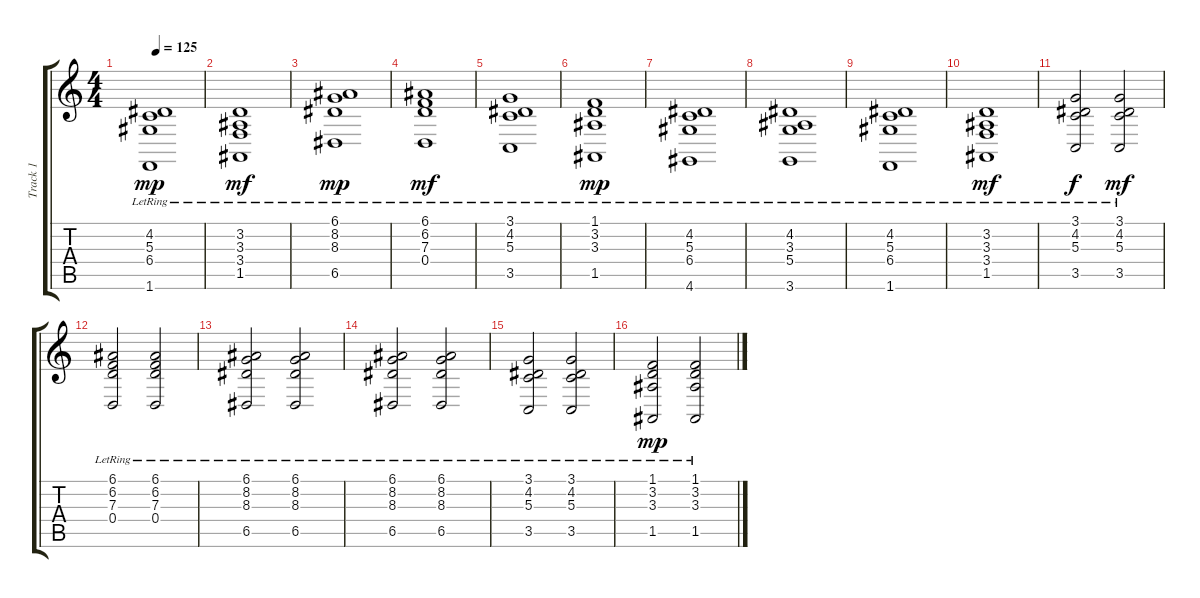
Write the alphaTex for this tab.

\track ("Track 1" "Track 1") {instrument honkytonkpiano}
\staff {score tabs}
\tuning (E4 B3 G3 D3 A2 E2) {hide}
\ts (4 4)
\tempo 125
\clef g2
\ks c
(4.2{lr} 5.3{lr} 6.4{lr} 1.6{lr}).1{dy mp} |
(3.2{lr} 3.3{lr} 3.4{lr} 1.5{lr}).1{dy mf} |
(6.1{lr} 8.2{lr} 8.3{lr} 6.5{lr}).1{dy mp} |
(6.1{lr} 6.2{lr} 7.3{lr} 0.4{lr}).1{dy mf} |
(3.1{lr} 4.2{lr} 5.3{lr} 3.5{lr}).1 |
(1.1{lr} 3.2{lr} 3.3{lr} 1.5{lr}).1{dy mp} |
(4.2{lr} 5.3{lr} 6.4{lr} 4.6{lr}).1 |
(4.2{lr} 3.3{lr} 5.4{lr} 3.6{lr}).1 |
(4.2{lr} 5.3{lr} 6.4{lr} 1.6{lr}).1 |
(3.2{lr} 3.3{lr} 3.4{lr} 1.5{lr}).1{dy mf} |
(3.1{lr} 4.2{lr} 5.3{lr} 3.5{lr}).2{dy f} (3.1{lr} 4.2{lr} 5.3{lr} 3.5{lr}).2{dy mf} |
(6.1{lr} 6.2{lr} 7.3{lr} 0.4{lr}).2 (6.1{lr} 6.2{lr} 7.3{lr} 0.4{lr}).2 |
(6.1{lr} 8.2{lr} 8.3{lr} 6.5{lr}).2 (6.1{lr} 8.2{lr} 8.3{lr} 6.5{lr}).2 |
(6.1{lr} 8.2{lr} 8.3{lr} 6.5{lr}).2 (6.1{lr} 8.2{lr} 8.3{lr} 6.5{lr}).2 |
(3.1{lr} 4.2{lr} 5.3{lr} 3.5{lr}).2 (3.1{lr} 4.2{lr} 5.3{lr} 3.5{lr}).2 |
(1.1{lr} 3.2{lr} 3.3{lr} 1.5{lr}).2{dy mp} (1.1{lr} 3.2{lr} 3.3{lr} 1.5{lr}).2
